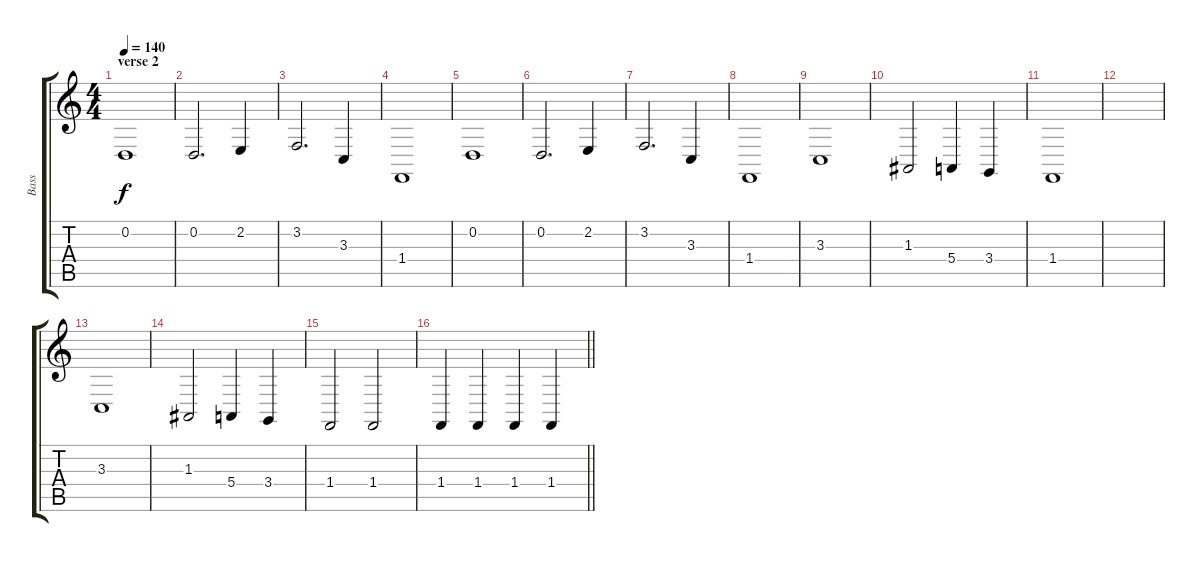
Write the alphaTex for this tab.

\track ("Bass" "Bass") {instrument electricbassfinger}
\staff {score tabs}
\tuning (G2 D2 A1 E1 A2 E2) {hide}
\ts (4 4)
\section ("" "verse 2 ")
\tempo 140
\clef g2
\ks c
0.2.1{dy f} |
0.2.2{d} 2.2.4 |
3.2.2{d} 3.3.4 |
1.4.1 |
0.2.1 |
0.2.2{d} 2.2.4 |
3.2.2{d} 3.3.4 |
1.4.1 |
3.3.1 |
1.3.2 5.4.4 3.4.4 |
1.4.1 |
|
3.3.1 |
1.3.2 5.4.4 3.4.4 |
1.4.2 1.4.2 |
\barLineRight lightlight
1.4.4 1.4.4 1.4.4 1.4.4
